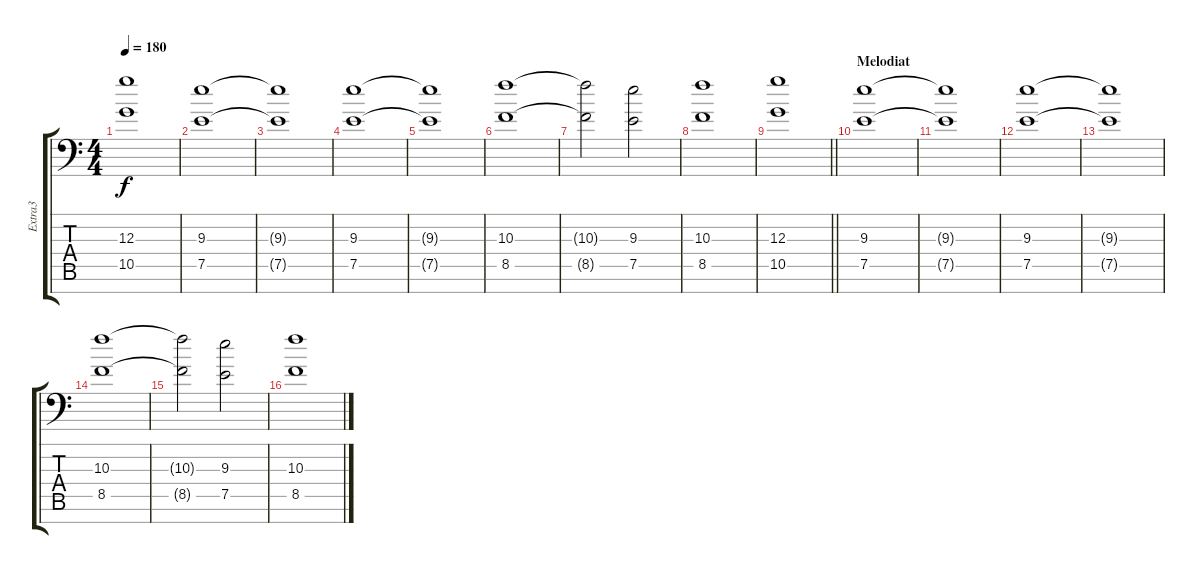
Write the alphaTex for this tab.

\track ("Extra3" "Extra3") {instrument distortionguitar}
\staff {score tabs}
\tuning (E4 B3 G3 D3 A2 D2 A1) {hide}
\ts (4 4)
\tempo 180
\clef f4
\ks c
(12.3 10.5).1{dy f} |
(9.3 7.5).1 |
(9.3{t} 7.5{t}).1 |
(9.3 7.5).1 |
(9.3{t} 7.5{t}).1 |
(10.3 8.5).1 |
(10.3{t} 8.5{t}).2 (9.3 7.5).2 |
(10.3 8.5).1 |
\barLineRight lightlight
(12.3 10.5).1 |
\section ("" "Melodiat")
(9.3 7.5).1 |
(9.3{t} 7.5{t}).1 |
(9.3 7.5).1 |
(9.3{t} 7.5{t}).1 |
(10.3 8.5).1 |
(10.3{t} 8.5{t}).2 (9.3 7.5).2 |
(10.3 8.5).1
